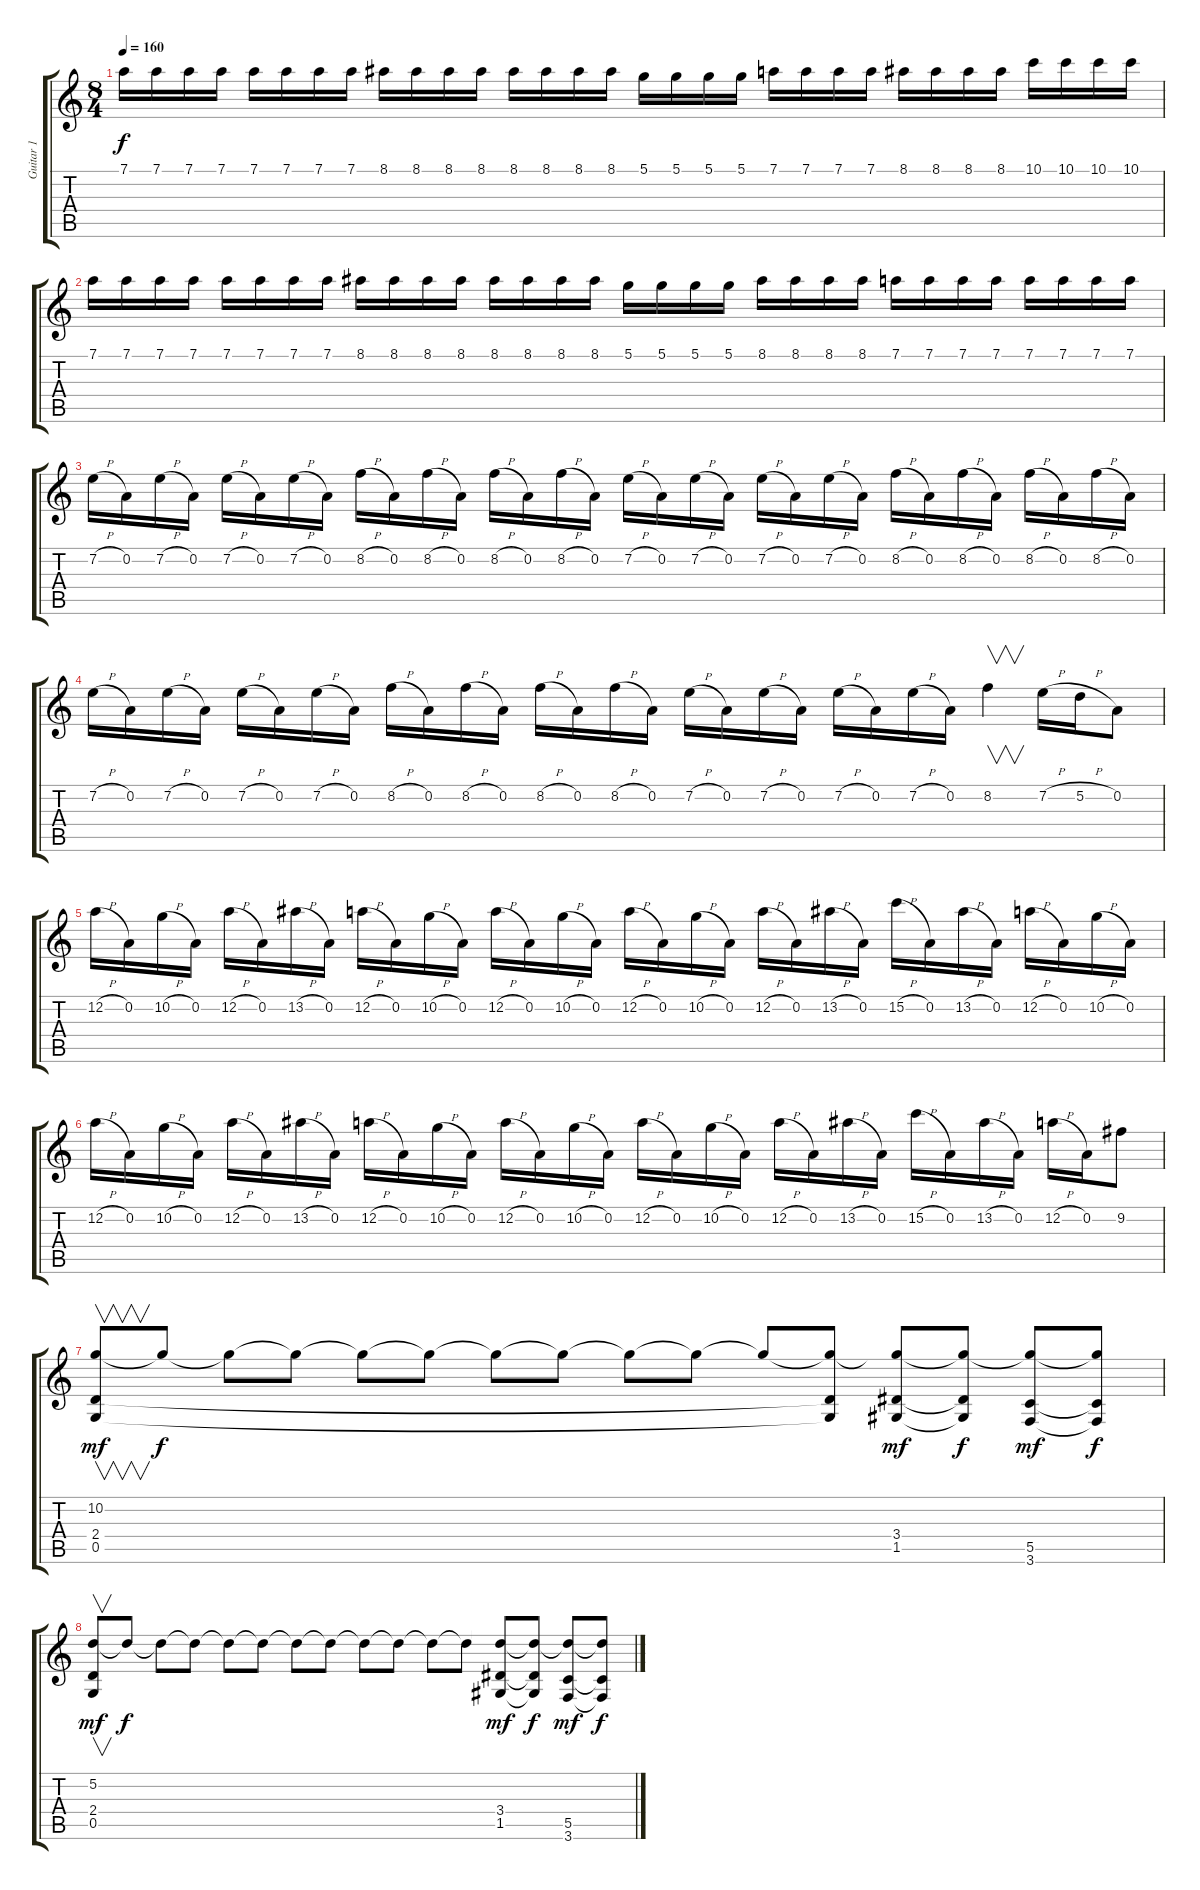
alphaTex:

\track ("Guitar 1" "Guitar 1") {instrument distortionguitar}
\staff {score tabs}
\tuning (D4 A3 F3 C3 G2 D2) {hide}
\ts (8 4)
\tempo 160
\clef g2
\ks c
7.1.16{dy f} 7.1.16 7.1.16 7.1.16 7.1.16 7.1.16 7.1.16 7.1.16 8.1.16 8.1.16 8.1.16 8.1.16 8.1.16 8.1.16 8.1.16 8.1.16 5.1.16 5.1.16 5.1.16 5.1.16 7.1.16 7.1.16 7.1.16 7.1.16 8.1.16 8.1.16 8.1.16 8.1.16 10.1.16 10.1.16 10.1.16 10.1.16 |
7.1.16 7.1.16 7.1.16 7.1.16 7.1.16 7.1.16 7.1.16 7.1.16 8.1.16 8.1.16 8.1.16 8.1.16 8.1.16 8.1.16 8.1.16 8.1.16 5.1.16 5.1.16 5.1.16 5.1.16 8.1.16 8.1.16 8.1.16 8.1.16 7.1.16 7.1.16 7.1.16 7.1.16 7.1.16 7.1.16 7.1.16 7.1.16 |
7.2{h}.16 0.2.16 7.2{h}.16 0.2.16 7.2{h}.16 0.2.16 7.2{h}.16 0.2.16 8.2{h}.16 0.2.16 8.2{h}.16 0.2.16 8.2{h}.16 0.2.16 8.2{h}.16 0.2.16 7.2{h}.16 0.2.16 7.2{h}.16 0.2.16 7.2{h}.16 0.2.16 7.2{h}.16 0.2.16 8.2{h}.16 0.2.16 8.2{h}.16 0.2.16 8.2{h}.16 0.2.16 8.2{h}.16 0.2.16 |
7.2{h}.16 0.2.16 7.2{h}.16 0.2.16 7.2{h}.16 0.2.16 7.2{h}.16 0.2.16 8.2{h}.16 0.2.16 8.2{h}.16 0.2.16 8.2{h}.16 0.2.16 8.2{h}.16 0.2.16 7.2{h}.16 0.2.16 7.2{h}.16 0.2.16 7.2{h}.16 0.2.16 7.2{h}.16 0.2.16 8.2.4{v} 7.2{h}.16 5.2{h}.16 0.2.8 |
12.2{h}.16 0.2.16 10.2{h}.16 0.2.16 12.2{h}.16 0.2.16 13.2{h}.16 0.2.16 12.2{h}.16 0.2.16 10.2{h}.16 0.2.16 12.2{h}.16 0.2.16 10.2{h}.16 0.2.16 12.2{h}.16 0.2.16 10.2{h}.16 0.2.16 12.2{h}.16 0.2.16 13.2{h}.16 0.2.16 15.2{h}.16 0.2.16 13.2{h}.16 0.2.16 12.2{h}.16 0.2.16 10.2{h}.16 0.2.16 |
12.2{h}.16 0.2.16 10.2{h}.16 0.2.16 12.2{h}.16 0.2.16 13.2{h}.16 0.2.16 12.2{h}.16 0.2.16 10.2{h}.16 0.2.16 12.2{h}.16 0.2.16 10.2{h}.16 0.2.16 12.2{h}.16 0.2.16 10.2{h}.16 0.2.16 12.2{h}.16 0.2.16 13.2{h}.16 0.2.16 15.2{h}.16 0.2.16 13.2{h}.16 0.2.16 12.2{h}.16 0.2.16 9.2.8 |
(10.2 2.4 0.5).8{v dy mf} 10.2{t}.8{dy f} 10.2{t}.8 10.2{t}.8 10.2{t}.8 10.2{t}.8 10.2{t}.8 10.2{t}.8 10.2{t}.8 10.2{t}.8 10.2{t}.8 (10.2{t} 2.4{t} 0.5{t}).8 (10.2{t} 3.4 1.5).8{dy mf} (10.2{t} 3.4{t} 1.5{t}).8{dy f} (10.2{t} 5.5 3.6).8{dy mf} (10.2{t} 5.5{t} 3.6{t}).8{dy f} |
(5.2 2.4 0.5).8{v dy mf} 5.2{t}.8{dy f} 5.2{t}.8 5.2{t}.8 5.2{t}.8 5.2{t}.8 5.2{t}.8 5.2{t}.8 5.2{t}.8 5.2{t}.8 5.2{t}.8 5.2{t}.8 (5.2{t} 3.4 1.5).8{dy mf} (5.2{t} 3.4{t} 1.5{t}).8{dy f} (5.2{t} 5.5 3.6).8{dy mf} (5.2{t} 5.5{t} 3.6{t}).8{dy f}
